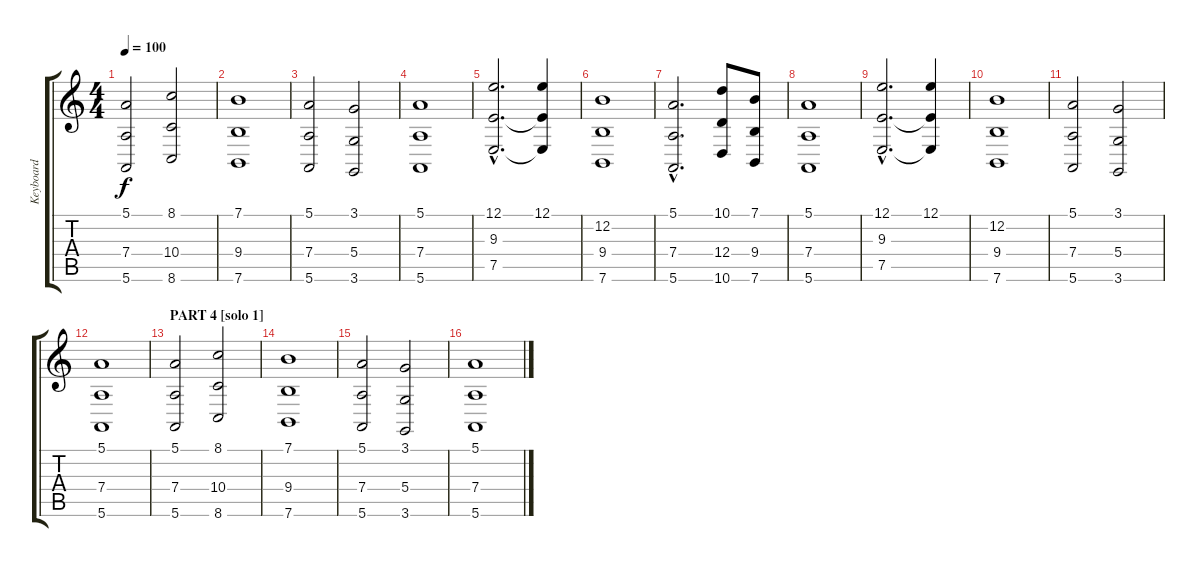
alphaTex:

\track ("Keyboard" "Keyboard") {instrument stringensemble1}
\staff {score tabs}
\tuning (E4 B3 G3 D3 A2 E2) {hide}
\ts (4 4)
\tempo 100
\clef g2
\ks c
(5.1 7.4 5.6).2{dy f} (8.1 10.4 8.6).2 |
(7.1 9.4 7.6).1 |
(5.1 7.4 5.6).2 (3.1 5.4 3.6).2 |
(5.1 7.4 5.6).1 |
(12.1{hac} 9.3{hac} 7.5{hac}).2{d} (12.1 9.3{t} 7.5{t}).4 |
(12.2 9.4 7.6).1 |
(5.1{hac} 7.4{hac} 5.6{hac}).2{d} (10.1 12.4 10.6).8 (7.1 9.4 7.6).8 |
(5.1 7.4 5.6).1 |
(12.1{hac} 9.3{hac} 7.5{hac}).2{d} (12.1 9.3{t} 7.5{t}).4 |
(12.2 9.4 7.6).1 |
(5.1 7.4 5.6).2 (3.1 5.4 3.6).2 |
(5.1 7.4 5.6).1 |
\section ("" "PART 4 [solo 1]")
(5.1 7.4 5.6).2{volume 12} (8.1 10.4 8.6).2 |
(7.1 9.4 7.6).1 |
(5.1 7.4 5.6).2 (3.1 5.4 3.6).2 |
(5.1 7.4 5.6).1
